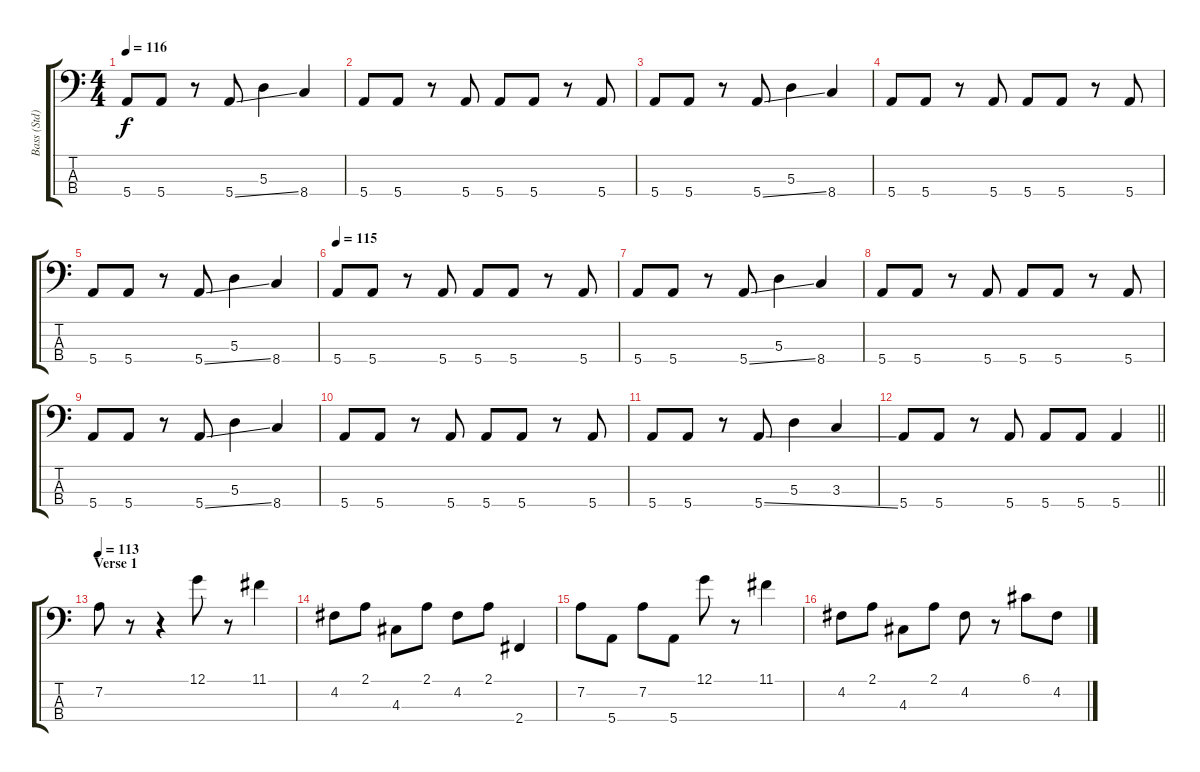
\track ("Bass (Std)" "Bass (Std)") {instrument electricbassfinger}
\staff {score tabs}
\tuning (G2 D2 A1 E1) {hide}
\ts (4 4)
\tempo 116
\clef f4
\ks c
5.4.8{dy f} 5.4.8 r.8 5.4{ss}.8 5.3.4 8.4.4 |
5.4.8 5.4.8 r.8 5.4.8 5.4.8 5.4.8 r.8 5.4.8 |
5.4.8 5.4.8 r.8 5.4{ss}.8 5.3.4 8.4.4 |
5.4.8 5.4.8 r.8 5.4.8 5.4.8 5.4.8 r.8 5.4.8 |
5.4.8 5.4.8 r.8 5.4{ss}.8 5.3.4 8.4.4 |
\tempo 115
5.4.8 5.4.8 r.8 5.4.8 5.4.8 5.4.8 r.8 5.4.8 |
5.4.8 5.4.8 r.8 5.4{ss}.8 5.3.4 8.4.4 |
5.4.8 5.4.8 r.8 5.4.8 5.4.8 5.4.8 r.8 5.4.8 |
5.4.8 5.4.8 r.8 5.4{ss}.8 5.3.4 8.4.4 |
5.4.8 5.4.8 r.8 5.4.8 5.4.8 5.4.8 r.8 5.4.8 |
5.4.8 5.4.8 r.8 5.4{ss}.8 5.3.4 3.3.4 |
\barLineRight lightlight
5.4.8 5.4.8 r.8 5.4.8 5.4.8 5.4.8 5.4.4 |
\section ("" "Verse 1")
\tempo 113
7.2.8 r.8 r.4 12.1.8 r.8 11.1.4 |
4.2.8 2.1.8 4.3.8 2.1.8 4.2.8 2.1.8 2.4.4 |
7.2.8 5.4.8 7.2.8 5.4.8 12.1.8 r.8 11.1.4 |
4.2.8 2.1.8 4.3.8 2.1.8 4.2.8 r.8 6.1.8 4.2.8
